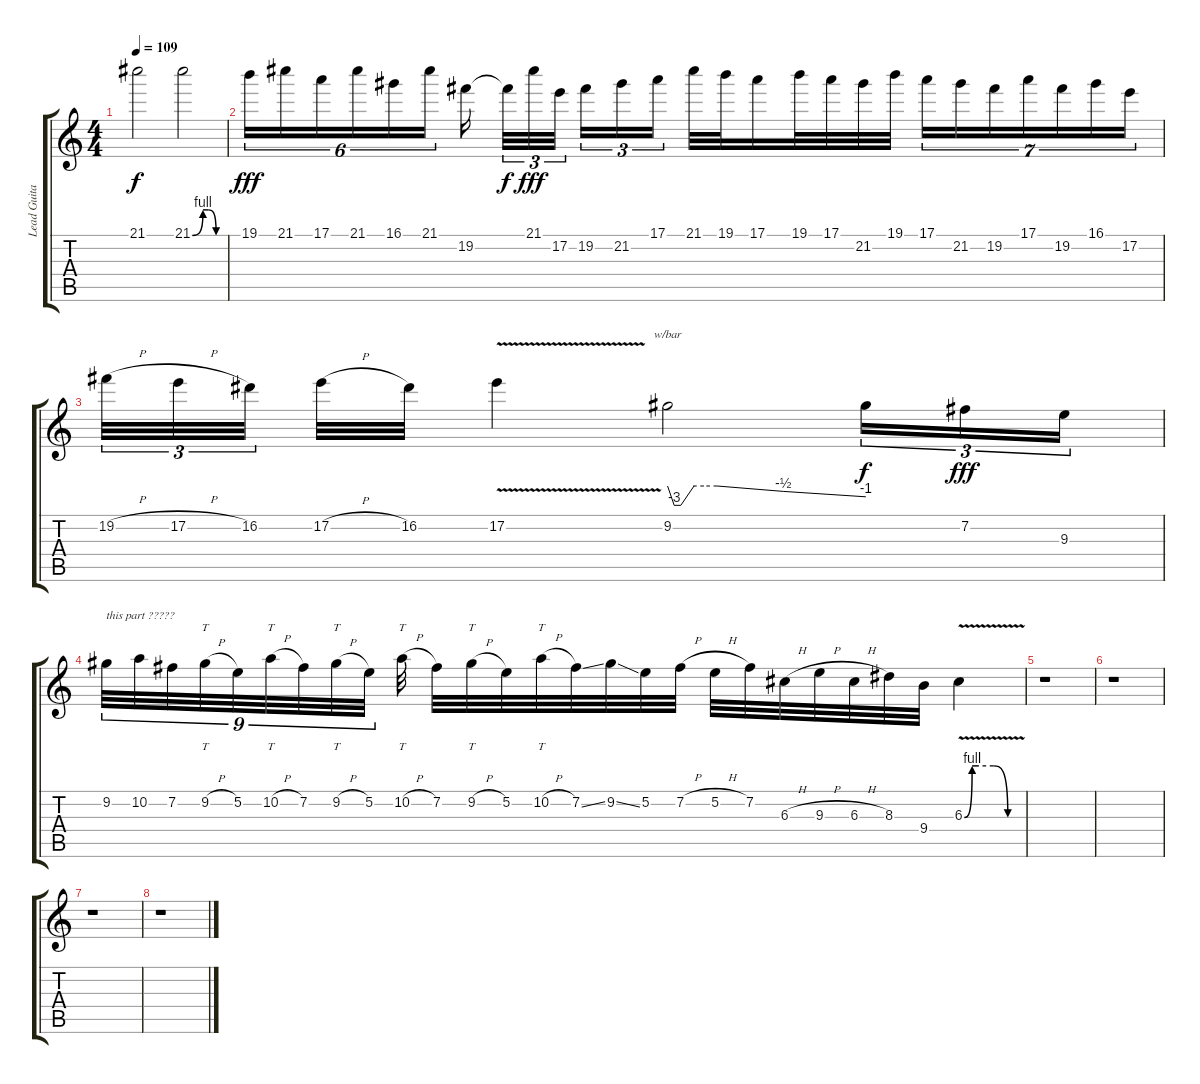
\track ("Lead Guitar" "Lead Guita") {instrument overdrivenguitar}
\staff {score tabs}
\tuning (E4 B3 G3 D3 A2 E2) {hide}
\ts (4 4)
\tempo 109
\clef g2
\ks c
21.1{t}.2{dy f balance 8} 21.1{be (custom 0 0 20 4 30 4 45 0 60 0)}.2 |
19.1.16{tu (6 4) dy fff balance 8} 21.1.16{tu (6 4)} 17.1.16{tu (6 4)} 21.1.16{tu (6 4)} 16.1.16{tu (6 4)} 21.1.16{tu (6 4)} 19.2.16 19.2{t}.32{tu (3 2) dy f} 21.1.32{tu (3 2) dy fff} 17.2.32{tu (3 2)} 19.2.16{tu (3 2)} 21.2.16{tu (3 2)} 17.1.16{tu (3 2)} 21.1.32 19.1.32 17.1.16 19.1.32 17.1.32 21.2.32 19.1.32 17.1.16{tu (7 4)} 21.2.16{tu (7 4)} 19.2.16{tu (7 4)} 17.1.16{tu (7 4)} 19.2.16{tu (7 4)} 16.1.16{tu (7 4)} 17.2.16{tu (7 4)} |
19.2{h}.32{tu (3 2) balance 8} 17.2{h}.32{tu (3 2)} 16.2.32{tu (3 2)} 17.2{h}.32 16.2.32 17.2{v}.4 9.2.2{tbe (custom default 0 0 2 -12 4 -12 8 0 11 0 15 0 35 -2 60 -4) instrument distortionguitar} 9.2{t}.16{tu (3 2) dy f} 7.2.16{tu (3 2) dy fff instrument overdrivenguitar} 9.3.16{tu (3 2)} |
9.2.32{tu (9 8) txt "this part ?????" balance 8} 10.2.32{tu (9 8)} 7.2.32{tu (9 8)} 9.2{h}.32{tt tu (9 8)} 5.2.32{tu (9 8)} 10.2{h}.32{tt tu (9 8)} 7.2.32{tu (9 8)} 9.2{h}.32{tt tu (9 8)} 5.2.32{tu (9 8)} 10.2{h}.32{tt} 7.2.32 9.2{h}.32{tt} 5.2.32 10.2{h}.32{tt} 7.2{ss}.32 9.2{ss}.32 5.2.32 7.2{h}.32 5.2{h}.32 7.2.32 6.3{h}.32 9.3{h}.32 6.3{h}.32 8.3.32 9.4.32 6.3{be (custom 0 0 8 4 15 4 30 4 45 0 60 0) v}.4 |
r.1{balance 13} |
r.1 |
r.1 |
r.1
